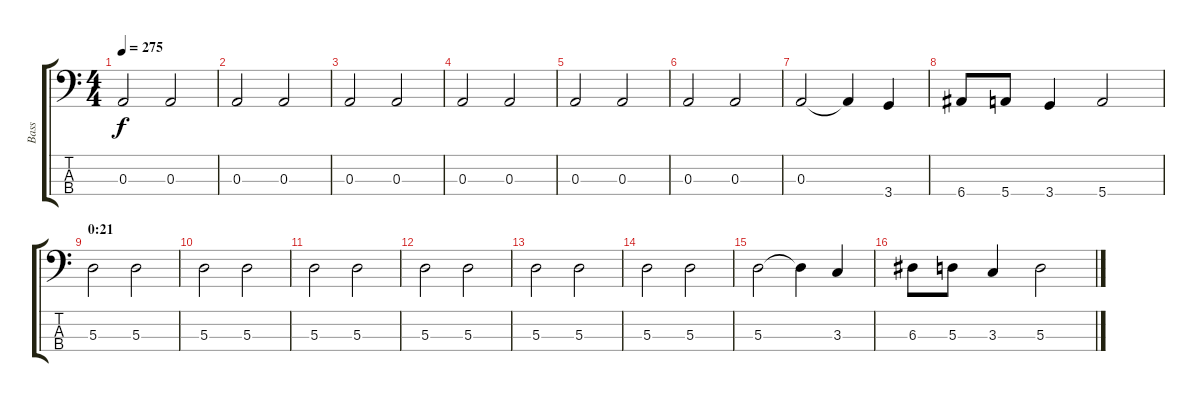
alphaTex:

\track ("Bass" "Bass") {instrument electricbasspick}
\staff {score tabs}
\tuning (G2 D2 A1 E1) {hide}
\ts (4 4)
\tempo 275
\clef f4
\ks c
0.3.2{dy f} 0.3.2 |
0.3.2 0.3.2 |
0.3.2 0.3.2 |
0.3.2 0.3.2 |
0.3.2 0.3.2 |
0.3.2 0.3.2 |
0.3.2 0.3{t}.4 3.4.4 |
6.4.8 5.4.8 3.4.4 5.4.2 |
\section ("" "0:21")
5.3.2 5.3.2 |
5.3.2 5.3.2 |
5.3.2 5.3.2 |
5.3.2 5.3.2 |
5.3.2 5.3.2 |
5.3.2 5.3.2 |
5.3.2 5.3{t}.4 3.3.4 |
6.3.8 5.3.8 3.3.4 5.3.2
